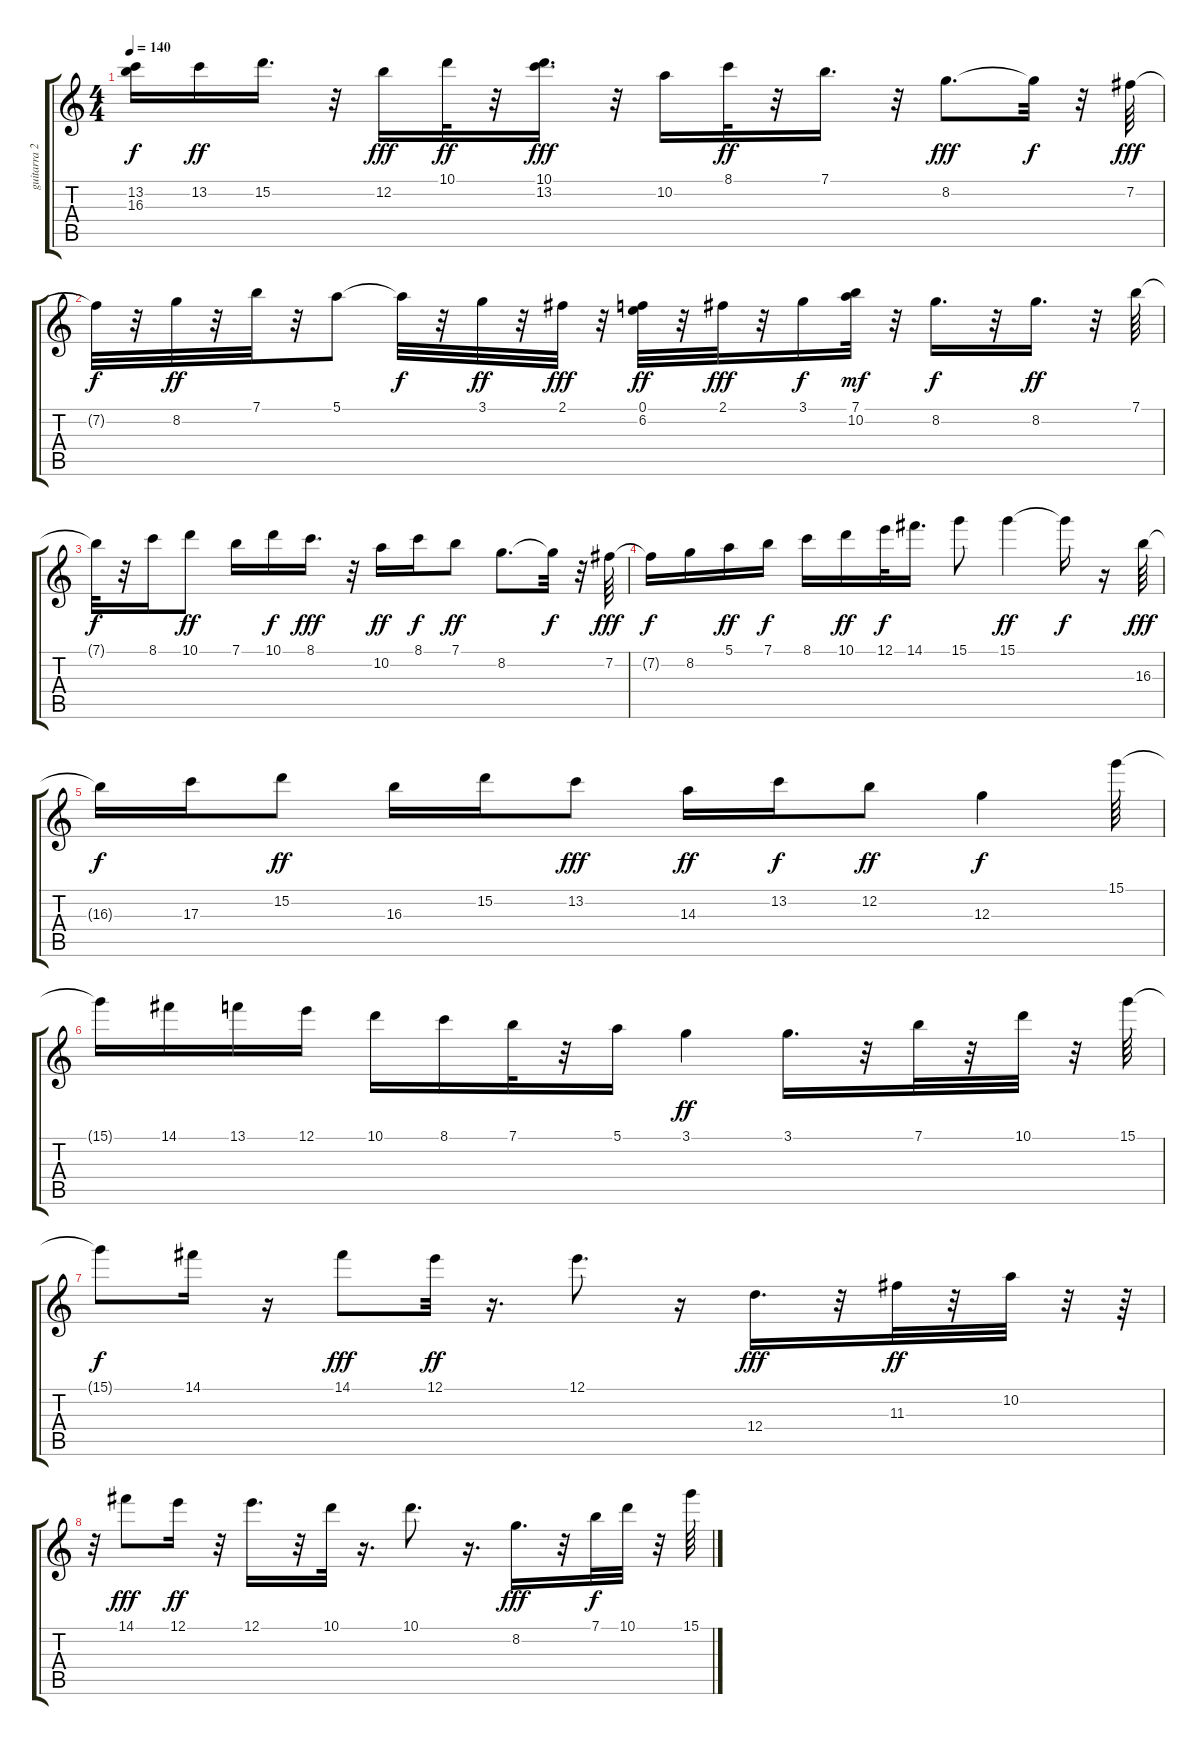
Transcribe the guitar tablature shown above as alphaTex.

\track ("guitarra 2" "guitarra 2") {instrument acousticguitarsteel}
\staff {score tabs}
\tuning (E4 B3 G3 D3 A2 E2) {hide}
\ts (4 4)
\tempo 140
\clef g2
\ks c
(13.2{t} 16.3{t}).16{dy f} 13.2.16{dy ff} 15.2.16{d} r.32 12.2.16{dy fff} 10.1.32{dy ff} r.32 (10.1 13.2).16{d dy fff} r.32 10.2.16 8.1.32{dy ff} r.32 7.1.16{d} r.32 8.2.8{d dy fff} 8.2{t}.32{dy f} r.32 7.2.64{dy fff} |
7.2{t}.32{dy f} r.32 8.2.32{dy ff} r.32 7.1.32 r.32 5.1.8 5.1{t}.32{dy f} r.32 3.1.32{dy ff} r.32 2.1.32{dy fff} r.32 (0.1 6.2).32{dy ff} r.32 2.1.32{dy fff} r.32 3.1.16{dy f} (7.1 10.2).32{dy mf} r.32 8.2.16{d dy f} r.32 8.2.16{d dy ff} r.32 7.1.64 |
7.1{t}.32{dy f} r.32 8.1.16 10.1.8{dy ff} 7.1.16 10.1.16{dy f} 8.1.16{d dy fff} r.32 10.2.16{dy ff} 8.1.16{dy f} 7.1.8{dy ff} 8.2.8{d} 8.2{t}.32{dy f} r.32 7.2.64{dy fff} |
7.2{t}.16{dy f} 8.2.16 5.1.16{dy ff} 7.1.16{dy f} 8.1.16 10.1.16{dy ff} 12.1.32{dy f} 14.1.16{d} 15.1.8 15.1.4{dy ff} 15.1{t}.16{dy f} r.16 16.3.64{dy fff} |
16.3{t}.16{dy f} 17.3.16 15.2.8{dy ff} 16.3.16 15.2.16 13.2.8{dy fff} 14.3.16{dy ff} 13.2.16{dy f} 12.2.8{dy ff} 12.3.4{dy f} 15.1.64 |
15.1{t}.16 14.1.16 13.1.16 12.1.16 10.1.16 8.1.16 7.1.32 r.32 5.1.16 3.1.4{dy ff} 3.1.16{d} r.32 7.1.32 r.32 10.1.32 r.32 15.1.64 |
15.1{t}.8{dy f} 14.1.16 r.16 14.1.8{dy fff} 12.1.32{dy ff} r.16{d} 12.1.8{d} r.16 12.4.16{d dy fff} r.32 11.3.32{dy ff} r.32 10.2.32 r.32 r.64 |
r.32 14.1.8{dy fff} 12.1.16{dy ff} r.32 12.1.16{d} r.32 10.1.32 r.16{d} 10.1.8{d} r.16{d} 8.2.16{d dy fff} r.32 7.1.32{dy f} 10.1.32 r.32 15.1.64
